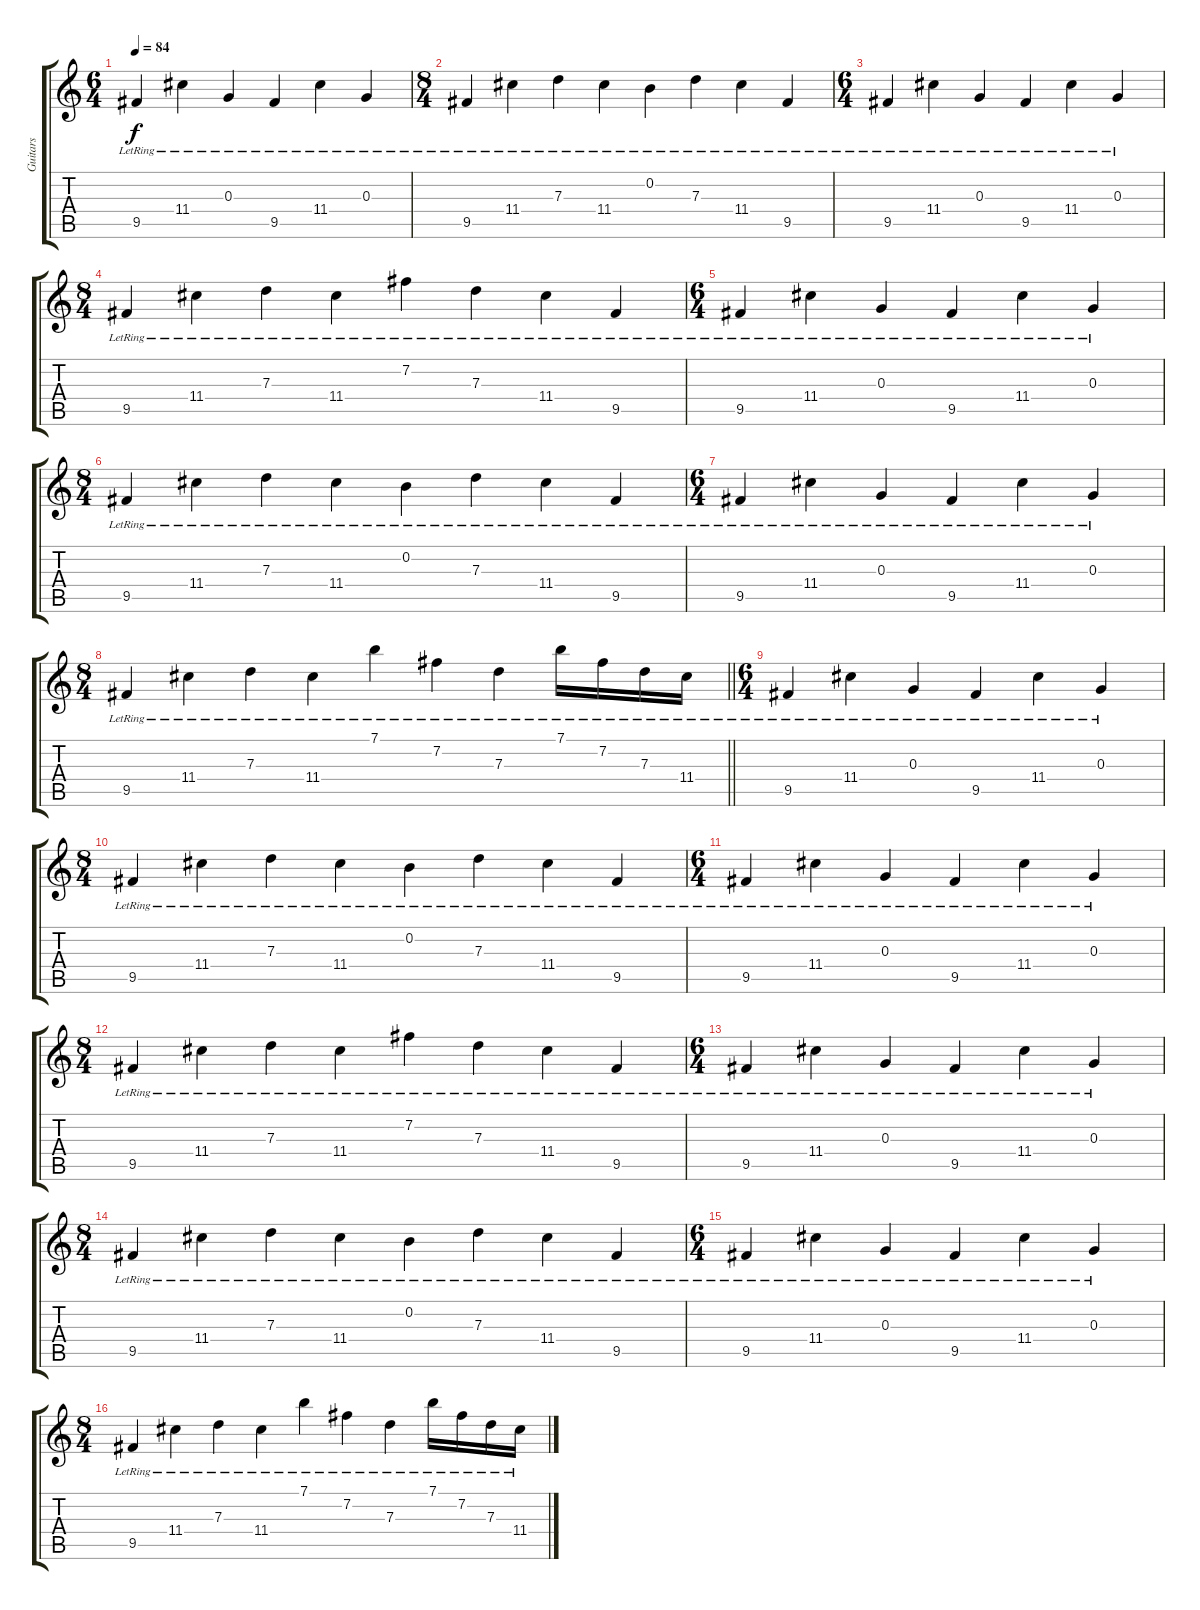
\track ("Guitars" "Guitars") {instrument distortionguitar}
\staff {score tabs}
\tuning (E4 B3 G3 D3 A2 E2) {hide}
\ts (6 4)
\tempo 84
\clef g2
\ks c
9.5{lr}.4{dy f} 11.4{lr}.4 0.3{lr}.4 9.5{lr}.4 11.4{lr}.4 0.3{lr}.4 |
\ts (8 4)
9.5{lr}.4 11.4{lr}.4 7.3{lr}.4 11.4{lr}.4 0.2{lr}.4 7.3{lr}.4 11.4{lr}.4 9.5{lr}.4 |
\ts (6 4)
9.5{lr}.4 11.4{lr}.4 0.3{lr}.4 9.5{lr}.4 11.4{lr}.4 0.3{lr}.4 |
\ts (8 4)
9.5{lr}.4 11.4{lr}.4 7.3{lr}.4 11.4{lr}.4 7.2{lr}.4 7.3{lr}.4 11.4{lr}.4 9.5{lr}.4 |
\ts (6 4)
9.5{lr}.4 11.4{lr}.4 0.3{lr}.4 9.5{lr}.4 11.4{lr}.4 0.3{lr}.4 |
\ts (8 4)
9.5{lr}.4 11.4{lr}.4 7.3{lr}.4 11.4{lr}.4 0.2{lr}.4 7.3{lr}.4 11.4{lr}.4 9.5{lr}.4 |
\ts (6 4)
9.5{lr}.4 11.4{lr}.4 0.3{lr}.4 9.5{lr}.4 11.4{lr}.4 0.3{lr}.4 |
\ts (8 4)
\barLineRight lightlight
9.5{lr}.4 11.4{lr}.4 7.3{lr}.4 11.4{lr}.4 7.1{lr}.4 7.2{lr}.4 7.3{lr}.4 7.1{lr}.16 7.2{lr}.16 7.3{lr}.16 11.4{lr}.16 |
\ts (6 4)
\section ("" "")
9.5{lr}.4 11.4{lr}.4 0.3{lr}.4 9.5{lr}.4 11.4{lr}.4 0.3{lr}.4 |
\ts (8 4)
9.5{lr}.4 11.4{lr}.4 7.3{lr}.4 11.4{lr}.4 0.2{lr}.4 7.3{lr}.4 11.4{lr}.4 9.5{lr}.4 |
\ts (6 4)
9.5{lr}.4 11.4{lr}.4 0.3{lr}.4 9.5{lr}.4 11.4{lr}.4 0.3{lr}.4 |
\ts (8 4)
9.5{lr}.4 11.4{lr}.4 7.3{lr}.4 11.4{lr}.4 7.2{lr}.4 7.3{lr}.4 11.4{lr}.4 9.5{lr}.4 |
\ts (6 4)
9.5{lr}.4 11.4{lr}.4 0.3{lr}.4 9.5{lr}.4 11.4{lr}.4 0.3{lr}.4 |
\ts (8 4)
9.5{lr}.4 11.4{lr}.4 7.3{lr}.4 11.4{lr}.4 0.2{lr}.4 7.3{lr}.4 11.4{lr}.4 9.5{lr}.4 |
\ts (6 4)
9.5{lr}.4 11.4{lr}.4 0.3{lr}.4 9.5{lr}.4 11.4{lr}.4 0.3{lr}.4 |
\ts (8 4)
9.5{lr}.4 11.4{lr}.4 7.3{lr}.4 11.4{lr}.4 7.1{lr}.4 7.2{lr}.4 7.3{lr}.4 7.1{lr}.16 7.2{lr}.16 7.3{lr}.16 11.4{lr}.16
